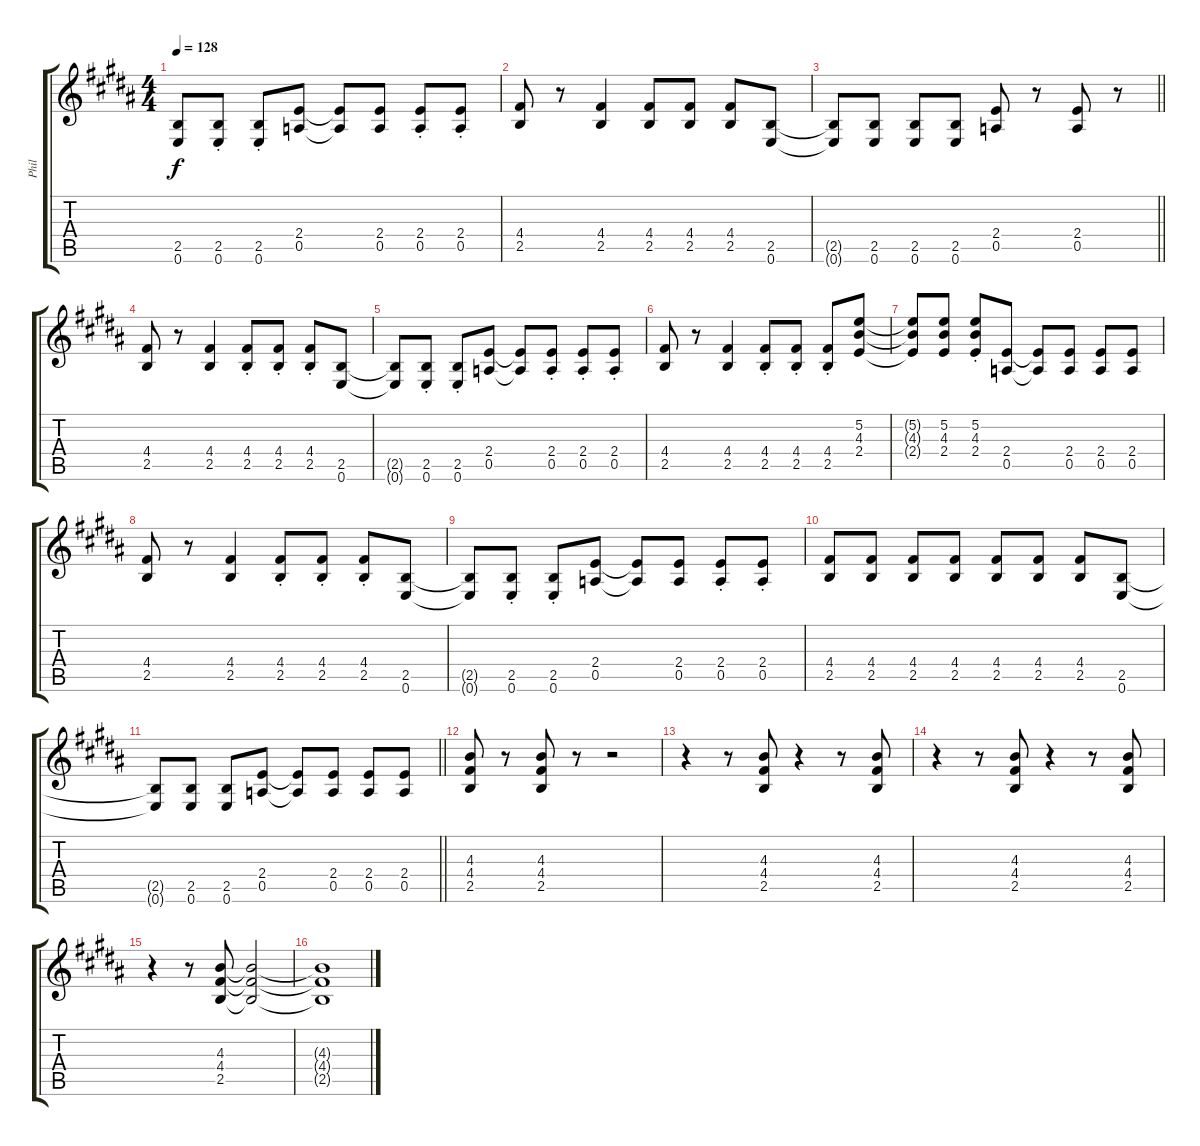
\track ("Phil" "Phil") {instrument distortionguitar}
\staff {score tabs}
\tuning (E4 B3 G3 D3 A2 E2) {hide}
\ts (4 4)
\tempo 128
\clef g2
\ks b
(2.5{t} 0.6{t}).8{dy f} (2.5{st} 0.6{st}).8 (2.5{st} 0.6{st}).8 (2.4 0.5).8 (2.4{t} 0.5{t}).8 (2.4 0.5).8 (2.4{st} 0.5{st}).8 (2.4{st} 0.5{st}).8 |
(4.4 2.5).8 r.8 (4.4 2.5).4 (4.4 2.5).8 (4.4 2.5).8 (4.4 2.5).8 (2.5 0.6).8 |
\barLineRight lightlight
(2.5{t} 0.6{t}).8 (2.5 0.6).8 (2.5 0.6).8 (2.5 0.6).8 (2.4 0.5).8 r.8 (2.4 0.5).8 r.8 |
(4.4 2.5).8 r.8 (4.4 2.5).4 (4.4{st} 2.5{st}).8 (4.4{st} 2.5{st}).8 (4.4{st} 2.5{st}).8 (2.5 0.6).8 |
(2.5{t} 0.6{t}).8 (2.5{st} 0.6{st}).8 (2.5{st} 0.6{st}).8 (2.4 0.5).8 (2.4{t} 0.5{t}).8 (2.4{st} 0.5{st}).8 (2.4{st} 0.5{st}).8 (2.4{st} 0.5{st}).8 |
(4.4 2.5).8 r.8 (4.4 2.5).4 (4.4{st} 2.5{st}).8 (4.4{st} 2.5{st}).8 (4.4{st} 2.5{st}).8 (5.2 4.3 2.4).8 |
(5.2{t} 4.3{t} 2.4{t}).8 (5.2 4.3 2.4).8 (5.2{st} 4.3{st} 2.4{st}).8 (2.4 0.5).8 (2.4{t} 0.5{t}).8 (2.4 0.5).8 (2.4 0.5).8 (2.4 0.5).8 |
(4.4 2.5).8 r.8 (4.4 2.5).4 (4.4{st} 2.5{st}).8 (4.4{st} 2.5{st}).8 (4.4{st} 2.5{st}).8 (2.5 0.6).8 |
(2.5{t} 0.6{t}).8 (2.5{st} 0.6{st}).8 (2.5{st} 0.6{st}).8 (2.4 0.5).8 (2.4{t} 0.5{t}).8 (2.4 0.5).8 (2.4{st} 0.5{st}).8 (2.4{st} 0.5{st}).8 |
(4.4 2.5).8 (4.4 2.5).8 (4.4 2.5).8 (4.4 2.5).8 (4.4 2.5).8 (4.4 2.5).8 (4.4 2.5).8 (2.5 0.6).8 |
\barLineRight lightlight
(2.5{t} 0.6{t}).8 (2.5 0.6).8 (2.5 0.6).8 (2.4 0.5).8 (2.4{t} 0.5{t}).8 (2.4 0.5).8 (2.4 0.5).8 (2.4 0.5).8 |
(4.3 4.4 2.5).8 r.8 (4.3 4.4 2.5).8 r.8 r.2 |
r.4 r.8 (4.3 4.4 2.5).8 r.4 r.8 (4.3 4.4 2.5).8 |
r.4 r.8 (4.3 4.4 2.5).8 r.4 r.8 (4.3 4.4 2.5).8 |
r.4 r.8 (4.3 4.4 2.5).8 (4.3{t} 4.4{t} 2.5{t}).2 |
(4.3{t} 4.4{t} 2.5{t}).1
